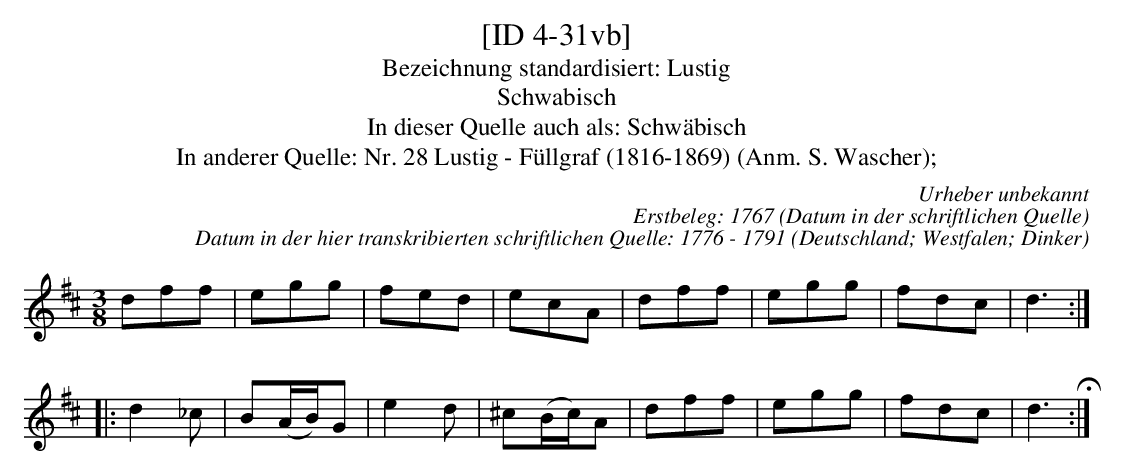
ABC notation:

X:1
T:[ID 4-31vb]
T:Bezeichnung standardisiert: Lustig
T:Schwabisch
T:In dieser Quelle auch als: Schw\"abisch
T:In anderer Quelle: Nr. 28 Lustig - F\"ullgraf (1816-1869) (Anm. S. Wascher);
C:Urheber unbekannt
C:Erstbeleg: 1767 (Datum in der schriftlichen Quelle)
C:Datum in der hier transkribierten schriftlichen Quelle: 1776 - 1791
O:Deutschland; Westfalen; Dinker
M:3/8
L:1/16
K:D
d2f2f2 | e2g2g2 | f2e2d2 | e2c2A2 | d2f2f2 | e2g2g2 | f2d2c2 | d6 ::
d4_c2 | B2(AB)G2 | e4d2 | ^c2(Bc)A2 | d2f2f2 | e2g2g2 | f2d2c2 | d6 H:|
